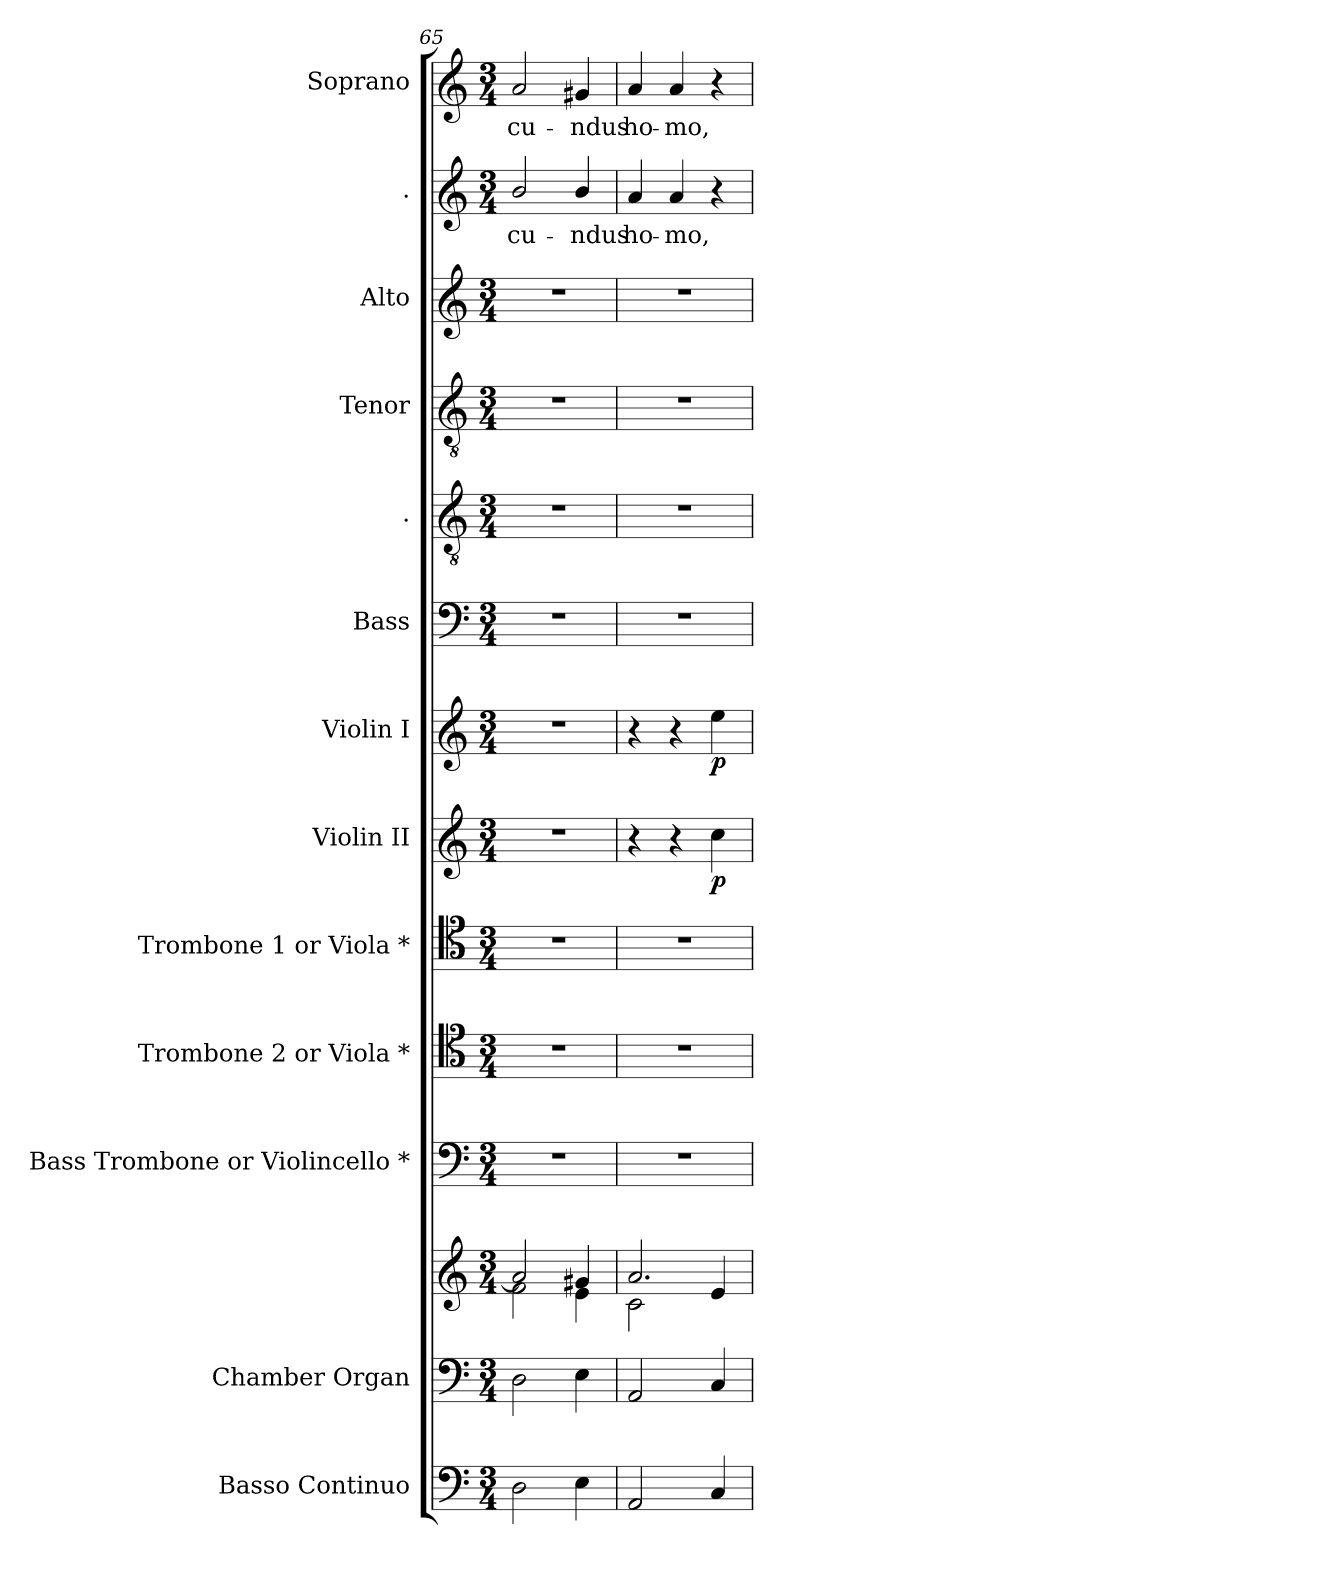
**kern	**kern	**kern	**kern	**kern	**kern	**kern	**dynam	**kern	**dynam	**kern	**kern	**kern	**kern	**kern	**text	**kern	**text
*part13	*part12	*part12	*part11	*part10	*part9	*part8	*part8	*part7	*part7	*part6	*part5	*part4	*part3	*part2	*part2	*part1	*part1
*staff14	*staff13	*staff12	*staff11	*staff10	*staff9	*staff8	*staff8	*staff7	*staff7	*staff6	*staff5	*staff4	*staff3	*staff2	*staff2	*staff1	*staff1
*I"Basso  Continuo	*I"Chamber  Organ	*	*I"Bass Trombone or Violincello *	*I"Trombone 2 or Viola *	*I"Trombone 1 or Viola *	*I"Violin II	*	*I"Violin I	*	*I"Bass	*I".	*I"Tenor	*I"Alto	*I".	*	*I"Soprano	*
*I'B Cont	*I'Org.	*	*I'B. Tbn.	*I'Tbn 2	*I'Tbn 1	*I'Vln. II	*	*I'Vln. I	*	*I'B.	*	*I'T,	*I'A.	*	*	*I'S.	*
*clefF4	*clefF4	*clefG2	*clefF4	*clefC4	*clefC4	*clefG2	*	*clefG2	*	*clefF4	*clefGv2	*clefGv2	*clefG2	*clefG2	*	*clefG2	*
*ITrd7c12	*	*	*	*	*	*	*	*	*	*	*ITrd7c12	*ITrd7c12	*	*	*	*	*
*k[]	*k[]	*k[]	*k[]	*k[]	*k[]	*k[]	*	*k[]	*	*k[]	*k[]	*k[]	*k[]	*k[]	*	*k[]	*
*C:	*C:	*C:	*C:	*C:	*C:	*C:	*	*C:	*	*C:	*C:	*C:	*C:	*C:	*	*C:	*
*M3/4	*M3/4	*M3/4	*M3/4	*M3/4	*M3/4	*M3/4	*	*M3/4	*	*M3/4	*M3/4	*M3/4	*M3/4	*M3/4	*	*M3/4	*
=65	=65	=65	=65	=65	=65	=65	=65	=65	=65	=65	=65	=65	=65	=65	=65	=65	=65
*	*	*^	*	*	*	*	*	*	*	*	*	*	*	*	*	*	*
!	!	!	!	!LO:N:vis=1	!LO:N:vis=1	!LO:N:vis=1	!LO:N:vis=1	!	!LO:N:vis=1	!	!LO:N:vis=1	!LO:N:vis=1	!LO:N:vis=1	!LO:N:vis=1	!	!	!	!
!	!	!	!	!	!	!	!	!	!	!	!	!	!	!	!	!LO:LY:b:color=#000000	!	!
!	!	!	!	!	!	!	!	!	!	!	!	!	!	!	!	!	!	!LO:LY:b:color=#000000
2DDi\	2Di\	2ai/]	2fi\	2.r	2.r	2.r	2.r	.	2.r	.	2.r	2.r	2.r	2.r	2bi/	-cu-	2ai/	-cu-
!	!	!	!	!	!	!	!	!	!	!	!	!	!	!	!	!LO:LY:b:color=#000000	!	!
!	!	!	!	!	!	!	!	!	!	!	!	!	!	!	!	!	!	!LO:LY:b:color=#000000
4EEi\	4Ei\	4g#Xi/	4ei\	.	.	.	.	.	.	.	.	.	.	.	4bi/	-ndus	4g#Xi/	-ndus
=66	=66	=66	=66	=66	=66	=66	=66	=66	=66	=66	=66	=66	=66	=66	=66	=66	=66	=66
!	!	!	!	!LO:N:vis=1	!LO:N:vis=1	!LO:N:vis=1	!	!	!	!	!LO:N:vis=1	!LO:N:vis=1	!LO:N:vis=1	!LO:N:vis=1	!	!	!	!
!	!	!	!	!	!	!	!	!	!	!	!	!	!	!	!	!LO:LY:b:color=#000000	!	!
!	!	!	!	!	!	!	!	!	!	!	!	!	!	!	!	!	!	!LO:LY:b:color=#000000
2AAAi/	2AAi/	2.ai/	2ci\	2.r	2.r	2.r	4r	.	4r	.	2.r	2.r	2.r	2.r	4ai/	ho-	4ai/	ho-
!	!	!	!	!	!	!	!	!	!	!	!	!	!	!	!	!LO:LY:b:color=#000000	!	!
!	!	!	!	!	!	!	!	!	!	!	!	!	!	!	!	!	!	!LO:LY:b:color=#000000
.	.	.	.	.	.	.	4r	.	4r	.	.	.	.	.	4ai/	-mo,	4ai/	-mo,
4CCi/	4Ci/	.	4ei/	.	.	.	4cci\	p	4eei\	p	.	.	.	.	4r	.	4r	.
*	*	*v	*v	*	*	*	*	*	*	*	*	*	*	*	*	*	*	*
=	=	=	=	=	=	=	=	=	=	=	=	=	=	=	=	=	=
*-	*-	*-	*-	*-	*-	*-	*-	*-	*-	*-	*-	*-	*-	*-	*-	*-	*-
